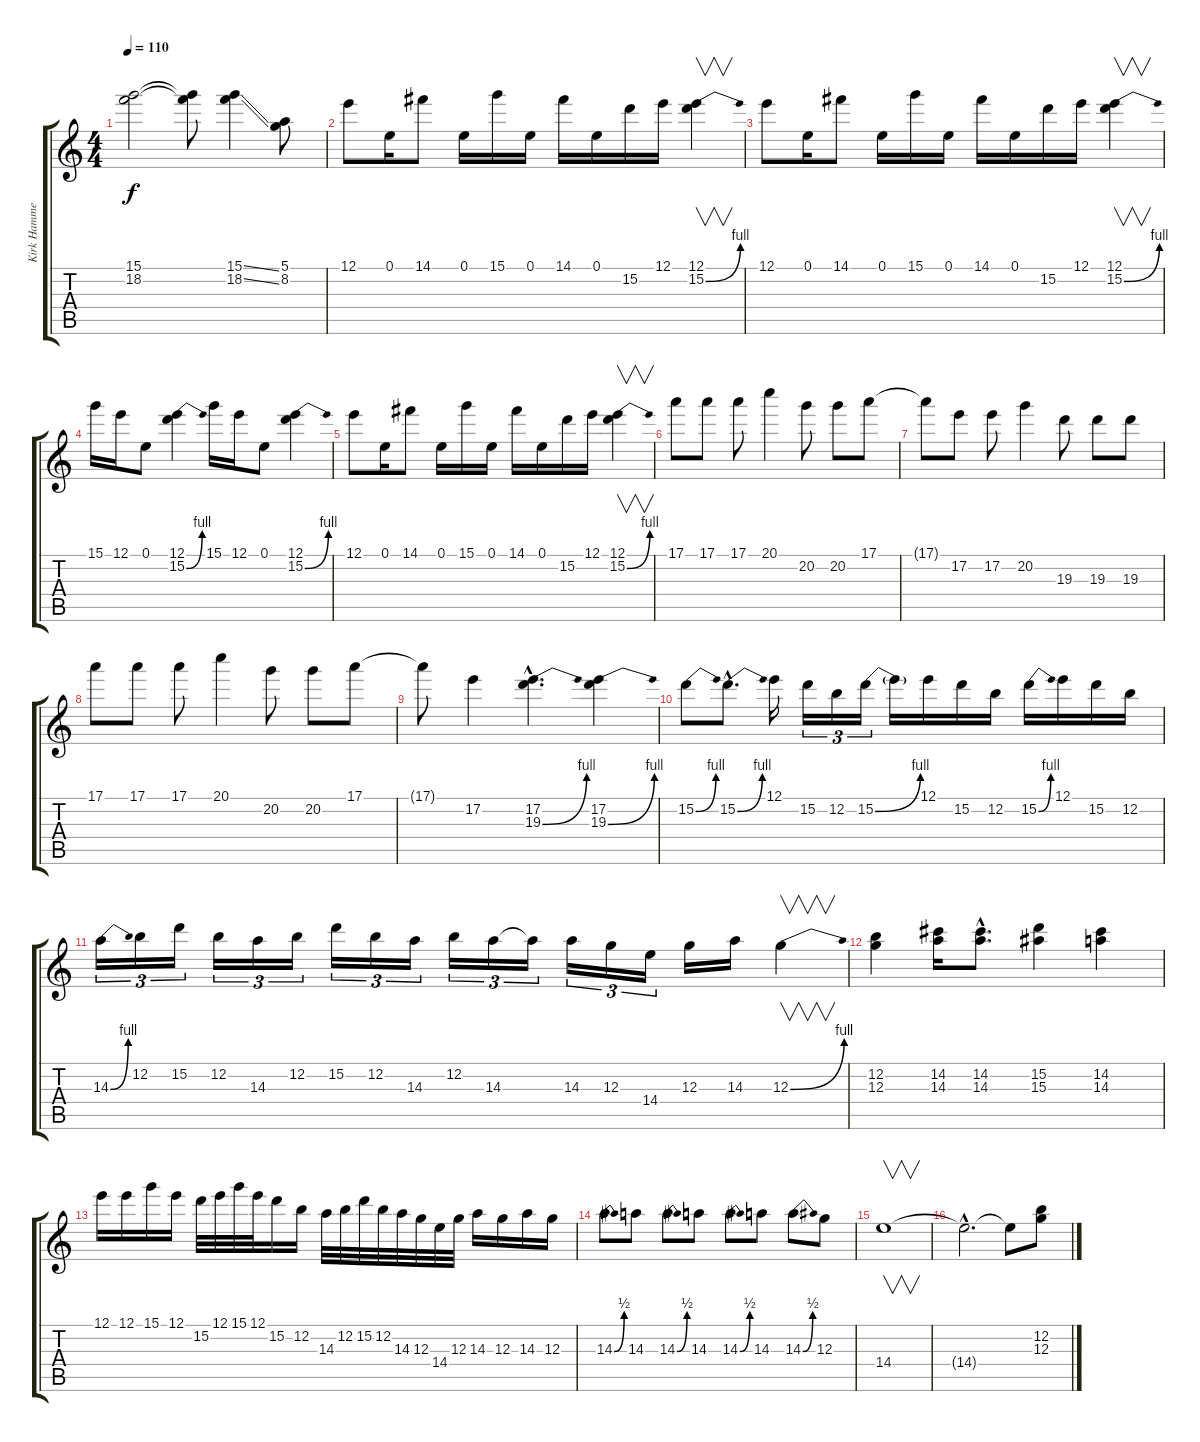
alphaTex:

\track ("Kirk Hammett" "Kirk Hamme") {instrument distortionguitar}
\staff {score tabs}
\tuning (E4 B3 G3 D3 A2 E2) {hide}
\ts (4 4)
\tempo 110
\clef g2
\ks c
(15.1{t} 18.2{t}).2{dy f} (15.1{t} 18.2{t}).8 (15.1{ss} 18.2{ss}).4 (5.1 8.2).8 |
12.1.8 0.1.16 14.1.8 0.1.16 15.1.16 0.1.16 14.1.16 0.1.16 15.2.16 12.1.16 (12.1 15.2{be (bend 0 0 60 4)}).4{v} |
12.1.8 0.1.16 14.1.8 0.1.16 15.1.16 0.1.16 14.1.16 0.1.16 15.2.16 12.1.16 (12.1 15.2{be (bend 0 0 60 4)}).4{v} |
15.1.16 12.1.16 0.1.8 (12.1 15.2{be (bend 0 0 60 4)}).4 15.1.16 12.1.16 0.1.8 (12.1 15.2{be (bend 0 0 60 4)}).4 |
12.1.8 0.1.16 14.1.8 0.1.16 15.1.16 0.1.16 14.1.16 0.1.16 15.2.16 12.1.16 (12.1 15.2{be (bend 0 0 60 4)}).4{v} |
17.1.8 17.1.8 17.1.8 20.1.4 20.2.8 20.2.8 17.1.8 |
17.1{t}.8 17.2.8 17.2.8 20.2.4 19.3.8 19.3.8 19.3.8 |
17.1.8 17.1.8 17.1.8 20.1.4 20.2.8 20.2.8 17.1.8 |
17.1{t}.8 17.2.4 (17.2{hac} 19.3{be (bend 0 0 60 4) hac}).4{d} (17.2 19.3{be (bend 0 0 60 4)}).4 |
15.2{be (bend 0 0 60 4)}.8 15.2{be (bend 0 0 60 4) hac}.8{d} 12.1.16 15.2.16{tu (3 2)} 12.2.16{tu (3 2)} 15.2{be (bend 0 0 60 4)}.16{tu (3 2)} 15.2{t}.16 12.1.16 15.2.16 12.2.16 15.2{be (bend 0 0 60 4)}.16 12.1.16 15.2.16 12.2.16 |
14.3{be (bend 0 0 60 4)}.16{tu (3 2)} 12.2.16{tu (3 2)} 15.2.16{tu (3 2)} 12.2.16{tu (3 2)} 14.3.16{tu (3 2)} 12.2.16{tu (3 2)} 15.2.16{tu (3 2)} 12.2.16{tu (3 2)} 14.3.16{tu (3 2)} 12.2.16{tu (3 2)} 14.3.16{tu (3 2)} 14.3{t}.16{tu (3 2)} 14.3.16{tu (3 2)} 12.3.16{tu (3 2)} 14.4.16{tu (3 2)} 12.3.16 14.3.16 12.3{be (bend 0 0 60 4)}.4{v} |
(12.2 12.3).4 (14.2 14.3).16 (14.2{hac} 14.3{hac}).8{d} (15.2 15.3).4 (14.2 14.3).4 |
12.1.16 12.1.16 15.1.16 12.1.16 15.2.32 12.1.32 15.1.32 12.1.32 15.2.16 12.2.16 14.3.32 12.2.32 15.2.32 12.2.32 14.3.32 12.3.32 14.4.32 12.3.32 14.3.16 12.3.16 14.3.16 12.3.16 |
14.3{be (bend 0 0 60 2)}.8 14.3.8 14.3{be (bend 0 0 60 2)}.8 14.3.8 14.3{be (bend 0 0 60 2)}.8 14.3.8 14.3{be (bend 0 0 60 2)}.8 12.3.8 |
14.4.1{v} |
14.4{hac t}.2{d} 14.4{t}.8 (12.2 12.3).8
